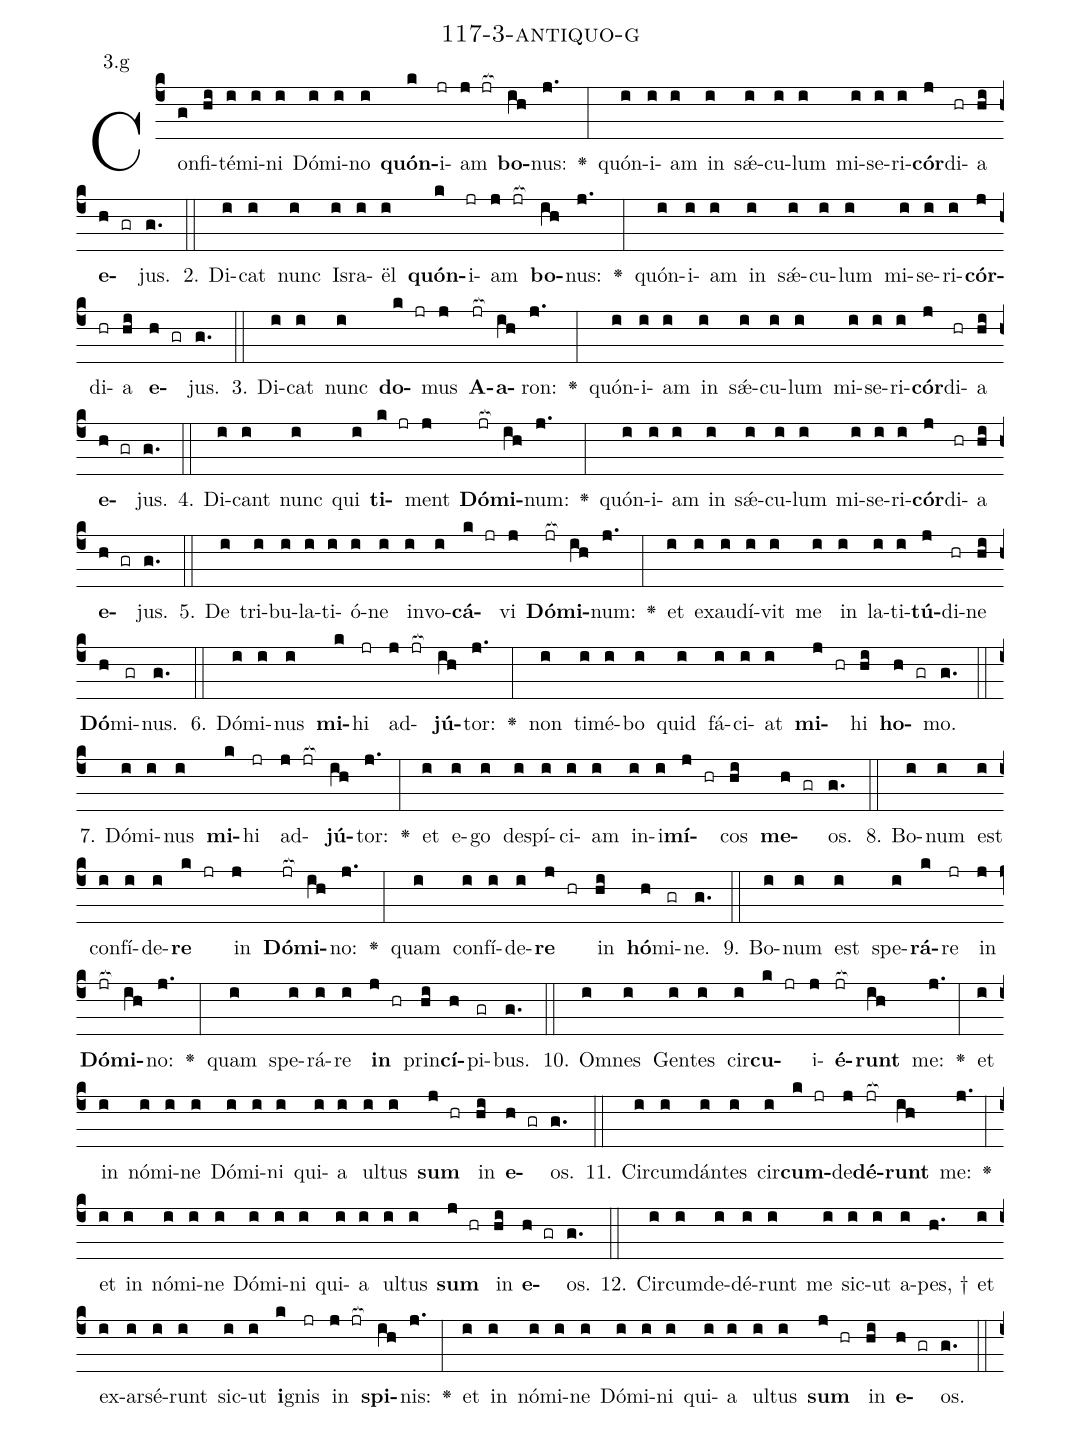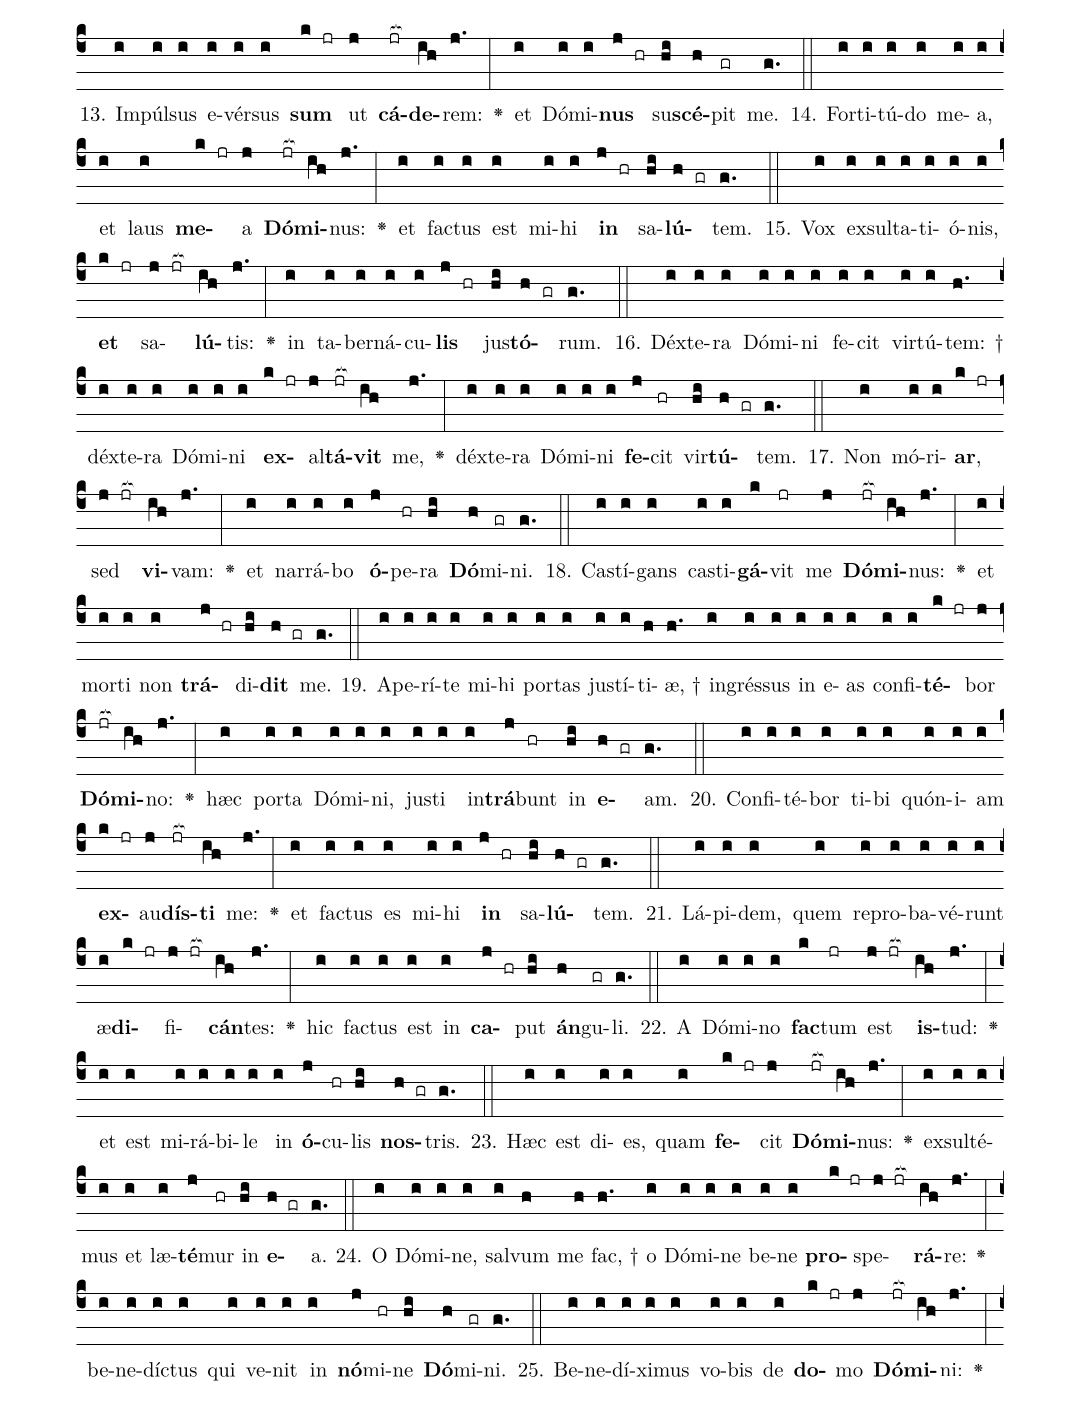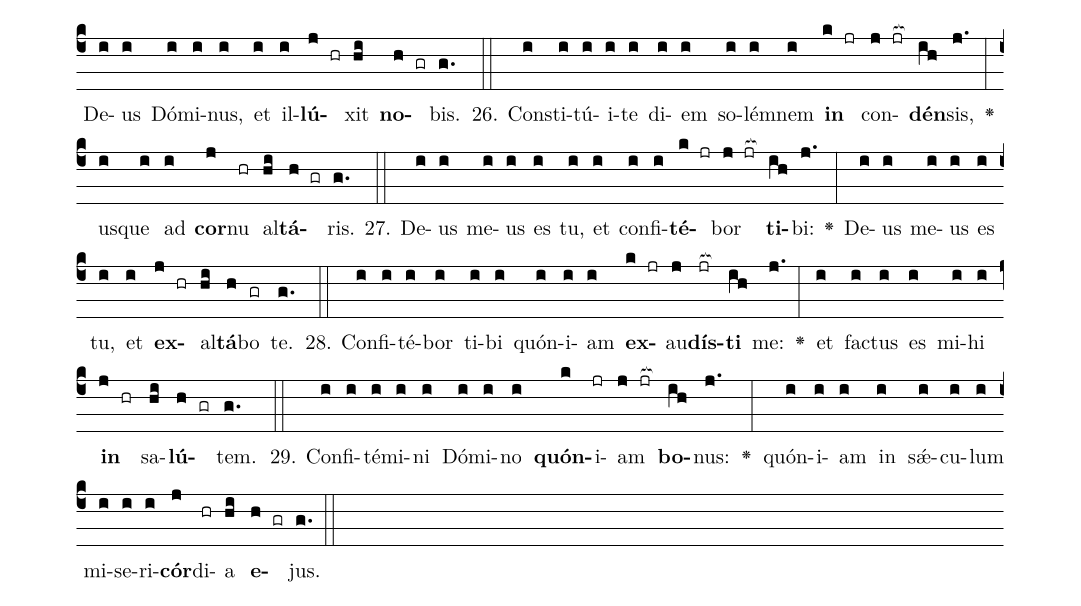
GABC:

name: 117-3-antiquo-g;
annotation: 3.g;
%%
(c4)Con(g)fi(hi)té(i)mi(i)ni(i) Dó(i)mi(i)no(i) <b>quón</b>(k)i(jr)am(j jr[ocb:1{]) <b>bo</b>(ih[ocb:0}])nus:(j.) <v>\greheightstar</v>(:) quón(i)i(i)am(i) in(i) sǽ(i)cu(i)lum(i) mi(i)se(i)ri(i)<b>cór</b>(j)di(hr)a(hi) <b>e</b>(h gr)jus.(g.) (::)
2. Di(i)cat(i) nunc(i) Is(i)ra(i)ël(i) <b>quón</b>(k)i(jr)am(j jr[ocb:1{]) <b>bo</b>(ih[ocb:0}])nus:(j.) <v>\greheightstar</v>(:) quón(i)i(i)am(i) in(i) sǽ(i)cu(i)lum(i) mi(i)se(i)ri(i)<b>cór</b>(j)di(hr)a(hi) <b>e</b>(h gr)jus.(g.) (::)
3. Di(i)cat(i) nunc(i) <b>do</b>(k jr)mus(j) <b>A</b>(jr[ocb:1{])<b>a</b>(ih[ocb:0}])ron:(j.) <v>\greheightstar</v>(:) quón(i)i(i)am(i) in(i) sǽ(i)cu(i)lum(i) mi(i)se(i)ri(i)<b>cór</b>(j)di(hr)a(hi) <b>e</b>(h gr)jus.(g.) (::)
4. Di(i)cant(i) nunc(i) qui(i) <b>ti</b>(k jr)ment(j) <b>Dó</b>(jr[ocb:1{])<b>mi</b>(ih[ocb:0}])num:(j.) <v>\greheightstar</v>(:) quón(i)i(i)am(i) in(i) sǽ(i)cu(i)lum(i) mi(i)se(i)ri(i)<b>cór</b>(j)di(hr)a(hi) <b>e</b>(h gr)jus.(g.) (::)
5. De(i) tri(i)bu(i)la(i)ti(i)ó(i)ne(i) in(i)vo(i)<b>cá</b>(k jr)vi(j) <b>Dó</b>(jr[ocb:1{])<b>mi</b>(ih[ocb:0}])num:(j.) <v>\greheightstar</v>(:) et(i) ex(i)au(i)dí(i)vit(i) me(i) in(i) la(i)ti(i)<b>tú</b>(j)di(hr)ne(hi) <b>Dó</b>(h)mi(gr)nus.(g.) (::)
6. Dó(i)mi(i)nus(i) <b>mi</b>(k)hi(jr) ad(j jr[ocb:1{])<b>jú</b>(ih[ocb:0}])tor:(j.) <v>\greheightstar</v>(:) non(i) ti(i)mé(i)bo(i) quid(i) fá(i)ci(i)at(i) <b>mi</b>(j hr)hi(hi) <b>ho</b>(h gr)mo.(g.) (::)
7. Dó(i)mi(i)nus(i) <b>mi</b>(k)hi(jr) ad(j jr[ocb:1{])<b>jú</b>(ih[ocb:0}])tor:(j.) <v>\greheightstar</v>(:) et(i) e(i)go(i) de(i)spí(i)ci(i)am(i) in(i)i(i)<b>mí</b>(j hr)cos(hi) <b>me</b>(h gr)os.(g.) (::)
8. Bo(i)num(i) est(i) con(i)fí(i)de(i)<b>re</b>(k jr) in(j) <b>Dó</b>(jr[ocb:1{])<b>mi</b>(ih[ocb:0}])no:(j.) <v>\greheightstar</v>(:) quam(i) con(i)fí(i)de(i)<b>re</b>(j hr) in(hi) <b>hó</b>(h)mi(gr)ne.(g.) (::)
9. Bo(i)num(i) est(i) spe(i)<b>rá</b>(k)re(jr) in(j) <b>Dó</b>(jr[ocb:1{])<b>mi</b>(ih[ocb:0}])no:(j.) <v>\greheightstar</v>(:) quam(i) spe(i)rá(i)re(i) <b>in</b>(j hr) prin(hi)<b>cí</b>(h)pi(gr)bus.(g.) (::)
10. Om(i)nes(i) Gen(i)tes(i) cir(i)<b>cu</b>(k jr)i(j)<b>é</b>(jr[ocb:1{])<b>runt</b>(ih[ocb:0}]) me:(j.) <v>\greheightstar</v>(:) et(i) in(i) nó(i)mi(i)ne(i) Dó(i)mi(i)ni(i) qui(i)a(i) ul(i)tus(i) <b>sum</b>(j hr) in(hi) <b>e</b>(h gr)os.(g.) (::)
11. Cir(i)cum(i)dán(i)tes(i) cir(i)<b>cum</b>(k jr)de(j)<b>dé</b>(jr[ocb:1{])<b>runt</b>(ih[ocb:0}]) me:(j.) <v>\greheightstar</v>(:) et(i) in(i) nó(i)mi(i)ne(i) Dó(i)mi(i)ni(i) qui(i)a(i) ul(i)tus(i) <b>sum</b>(j hr) in(hi) <b>e</b>(h gr)os.(g.) (::)
12. Cir(i)cum(i)de(i)dé(i)runt(i) me(i) sic(i)ut(i) a(i)pes, †(h.) et(i) ex(i)ar(i)sé(i)runt(i) sic(i)ut(i) <b>i</b>(k)gnis(jr) in(j jr[ocb:1{]) <b>spi</b>(ih[ocb:0}])nis:(j.) <v>\greheightstar</v>(:) et(i) in(i) nó(i)mi(i)ne(i) Dó(i)mi(i)ni(i) qui(i)a(i) ul(i)tus(i) <b>sum</b>(j hr) in(hi) <b>e</b>(h gr)os.(g.) (::)
13. Im(i)púl(i)sus(i) e(i)vér(i)sus(i) <b>sum</b>(k jr) ut(j) <b>cá</b>(jr[ocb:1{])<b>de</b>(ih[ocb:0}])rem:(j.) <v>\greheightstar</v>(:) et(i) Dó(i)mi(i)<b>nus</b>(j hr) su(hi)<b>scé</b>(h)pit(gr) me.(g.) (::)
14. For(i)ti(i)tú(i)do(i) me(i)a,(i) et(i) laus(i) <b>me</b>(k jr)a(j) <b>Dó</b>(jr[ocb:1{])<b>mi</b>(ih[ocb:0}])nus:(j.) <v>\greheightstar</v>(:) et(i) fac(i)tus(i) est(i) mi(i)hi(i) <b>in</b>(j hr) sa(hi)<b>lú</b>(h gr)tem.(g.) (::)
15. Vox(i) ex(i)sul(i)ta(i)ti(i)ó(i)nis,(i) <b>et</b>(k jr) sa(j jr[ocb:1{])<b>lú</b>(ih[ocb:0}])tis:(j.) <v>\greheightstar</v>(:) in(i) ta(i)ber(i)ná(i)cu(i)<b>lis</b>(j hr) jus(hi)<b>tó</b>(h gr)rum.(g.) (::)
16. Déx(i)te(i)ra(i) Dó(i)mi(i)ni(i) fe(i)cit(i) vir(i)tú(i)tem: †(h.) déx(i)te(i)ra(i) Dó(i)mi(i)ni(i) <b>ex</b>(k jr)al(j)<b>tá</b>(jr[ocb:1{])<b>vit</b>(ih[ocb:0}]) me,(j.) <v>\greheightstar</v>(:) déx(i)te(i)ra(i) Dó(i)mi(i)ni(i) <b>fe</b>(j)cit(hr) vir(hi)<b>tú</b>(h gr)tem.(g.) (::)
17. Non(i) mó(i)ri(i)<b>ar</b>,(k jr) sed(j jr[ocb:1{]) <b>vi</b>(ih[ocb:0}])vam:(j.) <v>\greheightstar</v>(:) et(i) nar(i)rá(i)bo(i) <b>ó</b>(j)pe(hr)ra(hi) <b>Dó</b>(h)mi(gr)ni.(g.) (::)
18. Cas(i)tí(i)gans(i) cas(i)ti(i)<b>gá</b>(k)vit(jr) me(j) <b>Dó</b>(jr[ocb:1{])<b>mi</b>(ih[ocb:0}])nus:(j.) <v>\greheightstar</v>(:) et(i) mor(i)ti(i) non(i) <b>trá</b>(j hr)di(hi)<b>dit</b>(h gr) me.(g.) (::)
19. A(i)pe(i)rí(i)te(i) mi(i)hi(i) por(i)tas(i) jus(i)tí(i)ti(h)æ, †(h.) in(i)grés(i)sus(i) in(i) e(i)as(i) con(i)fi(i)<b>té</b>(k jr)bor(j) <b>Dó</b>(jr[ocb:1{])<b>mi</b>(ih[ocb:0}])no:(j.) <v>\greheightstar</v>(:) hæc(i) por(i)ta(i) Dó(i)mi(i)ni,(i) jus(i)ti(i) in(i)<b>trá</b>(j)bunt(hr) in(hi) <b>e</b>(h gr)am.(g.) (::)
20. Con(i)fi(i)té(i)bor(i) ti(i)bi(i) quón(i)i(i)am(i) <b>ex</b>(k jr)au(j)<b>dís</b>(jr[ocb:1{])<b>ti</b>(ih[ocb:0}]) me:(j.) <v>\greheightstar</v>(:) et(i) fac(i)tus(i) es(i) mi(i)hi(i) <b>in</b>(j hr) sa(hi)<b>lú</b>(h gr)tem.(g.) (::)
21. Lá(i)pi(i)dem,(i) quem(i) re(i)pro(i)ba(i)vé(i)runt(i) æ(i)<b>di</b>(k jr)fi(j jr[ocb:1{])<b>cán</b>(ih[ocb:0}])tes:(j.) <v>\greheightstar</v>(:) hic(i) fac(i)tus(i) est(i) in(i) <b>ca</b>(j hr)put(hi) <b>án</b>(h)gu(gr)li.(g.) (::)
22. A(i) Dó(i)mi(i)no(i) <b>fac</b>(k)tum(jr) est(j jr[ocb:1{]) <b>is</b>(ih[ocb:0}])tud:(j.) <v>\greheightstar</v>(:) et(i) est(i) mi(i)rá(i)bi(i)le(i) in(i) <b>ó</b>(j)cu(hr)lis(hi) <b>nos</b>(h gr)tris.(g.) (::)
23. Hæc(i) est(i) di(i)es,(i) quam(i) <b>fe</b>(k jr)cit(j) <b>Dó</b>(jr[ocb:1{])<b>mi</b>(ih[ocb:0}])nus:(j.) <v>\greheightstar</v>(:) ex(i)sul(i)té(i)mus(i) et(i) læ(i)<b>té</b>(j)mur(hr) in(hi) <b>e</b>(h gr)a.(g.) (::)
24. O(i) Dó(i)mi(i)ne,(i) sal(i)vum(h) me(h) fac, †(h.) o(i) Dó(i)mi(i)ne(i) be(i)ne(i) <b>pro</b>(k jr)spe(j jr[ocb:1{])<b>rá</b>(ih[ocb:0}])re:(j.) <v>\greheightstar</v>(:) be(i)ne(i)díc(i)tus(i) qui(i) ve(i)nit(i) in(i) <b>nó</b>(j)mi(hr)ne(hi) <b>Dó</b>(h)mi(gr)ni.(g.) (::)
25. Be(i)ne(i)dí(i)xi(i)mus(i) vo(i)bis(i) de(i) <b>do</b>(k jr)mo(j) <b>Dó</b>(jr[ocb:1{])<b>mi</b>(ih[ocb:0}])ni:(j.) <v>\greheightstar</v>(:) De(i)us(i) Dó(i)mi(i)nus,(i) et(i) il(i)<b>lú</b>(j hr)xit(hi) <b>no</b>(h gr)bis.(g.) (::)
26. Con(i)sti(i)tú(i)i(i)te(i) di(i)em(i) so(i)lém(i)nem(i) <b>in</b>(k jr) con(j jr[ocb:1{])<b>dén</b>(ih[ocb:0}])sis,(j.) <v>\greheightstar</v>(:) us(i)que(i) ad(i) <b>cor</b>(j)nu(hr) al(hi)<b>tá</b>(h gr)ris.(g.) (::)
27. De(i)us(i) me(i)us(i) es(i) tu,(i) et(i) con(i)fi(i)<b>té</b>(k jr)bor(j jr[ocb:1{]) <b>ti</b>(ih[ocb:0}])bi:(j.) <v>\greheightstar</v>(:) De(i)us(i) me(i)us(i) es(i) tu,(i) et(i) <b>ex</b>(j hr)al(hi)<b>tá</b>(h)bo(gr) te.(g.) (::)
28. Con(i)fi(i)té(i)bor(i) ti(i)bi(i) quón(i)i(i)am(i) <b>ex</b>(k jr)au(j)<b>dís</b>(jr[ocb:1{])<b>ti</b>(ih[ocb:0}]) me:(j.) <v>\greheightstar</v>(:) et(i) fac(i)tus(i) es(i) mi(i)hi(i) <b>in</b>(j hr) sa(hi)<b>lú</b>(h gr)tem.(g.) (::)
29. Con(i)fi(i)té(i)mi(i)ni(i) Dó(i)mi(i)no(i) <b>quón</b>(k)i(jr)am(j jr[ocb:1{]) <b>bo</b>(ih[ocb:0}])nus:(j.) <v>\greheightstar</v>(:) quón(i)i(i)am(i) in(i) sǽ(i)cu(i)lum(i) mi(i)se(i)ri(i)<b>cór</b>(j)di(hr)a(hi) <b>e</b>(h gr)jus.(g.) (::)
